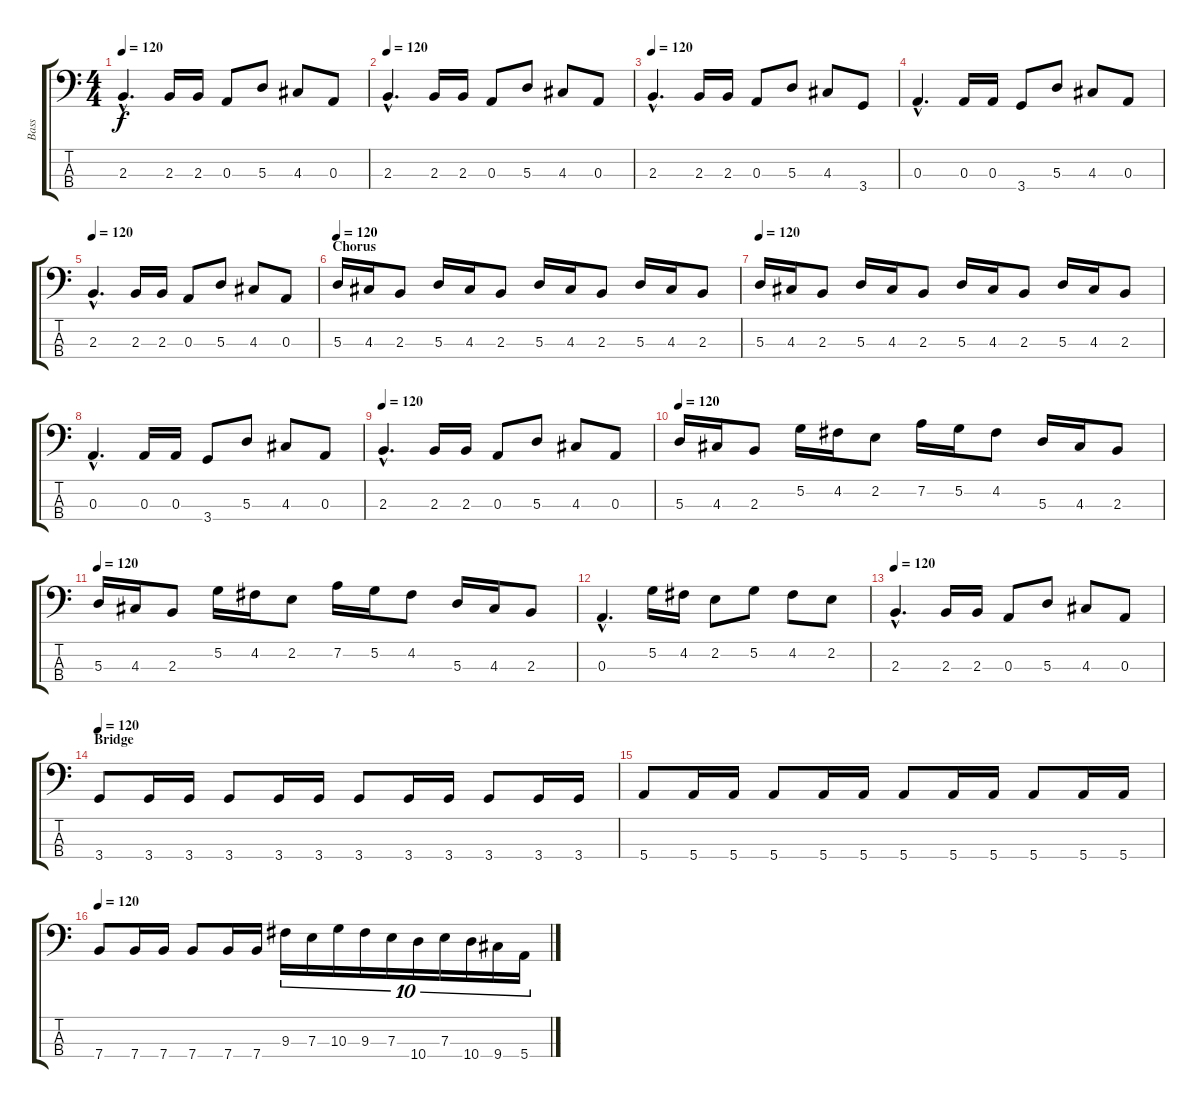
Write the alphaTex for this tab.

\track ("Bass" "Bass") {instrument electricbasspick}
\staff {score tabs}
\tuning (G2 D2 A1 E1) {hide}
\ts (4 4)
\tempo 120
\clef f4
\ks c
2.3{hac}.4{d dy f} 2.3.16 2.3.16 0.3.8 5.3.8 4.3.8 0.3.8 |
\tempo 120
2.3{hac}.4{d} 2.3.16 2.3.16 0.3.8 5.3.8 4.3.8 0.3.8 |
\tempo 120
2.3{hac}.4{d} 2.3.16 2.3.16 0.3.8 5.3.8 4.3.8 3.4.8 |
0.3{hac}.4{d} 0.3.16 0.3.16 3.4.8 5.3.8 4.3.8 0.3.8 |
\tempo 120
2.3{hac}.4{d} 2.3.16 2.3.16 0.3.8 5.3.8 4.3.8 0.3.8 |
\section ("" "Chorus")
\tempo 120
5.3.16 4.3.16 2.3.8 5.3.16 4.3.16 2.3.8 5.3.16 4.3.16 2.3.8 5.3.16 4.3.16 2.3.8 |
\tempo 120
5.3.16 4.3.16 2.3.8 5.3.16 4.3.16 2.3.8 5.3.16 4.3.16 2.3.8 5.3.16 4.3.16 2.3.8 |
0.3{hac}.4{d} 0.3.16 0.3.16 3.4.8 5.3.8 4.3.8 0.3.8 |
\tempo 120
2.3{hac}.4{d} 2.3.16 2.3.16 0.3.8 5.3.8 4.3.8 0.3.8 |
\tempo 120
5.3.16 4.3.16 2.3.8 5.2.16 4.2.16 2.2.8 7.2.16 5.2.16 4.2.8 5.3.16 4.3.16 2.3.8 |
\tempo 120
5.3.16 4.3.16 2.3.8 5.2.16 4.2.16 2.2.8 7.2.16 5.2.16 4.2.8 5.3.16 4.3.16 2.3.8 |
0.3{hac}.4{d} 5.2.16 4.2.16 2.2.8 5.2.8 4.2.8 2.2.8 |
\tempo 120
2.3{hac}.4{d} 2.3.16 2.3.16 0.3.8 5.3.8 4.3.8 0.3.8 |
\section ("" "Bridge")
\tempo 120
3.4.8 3.4.16 3.4.16 3.4.8 3.4.16 3.4.16 3.4.8 3.4.16 3.4.16 3.4.8 3.4.16 3.4.16 |
5.4.8 5.4.16 5.4.16 5.4.8 5.4.16 5.4.16 5.4.8 5.4.16 5.4.16 5.4.8 5.4.16 5.4.16 |
\tempo 120
7.4.8 7.4.16 7.4.16 7.4.8 7.4.16 7.4.16 9.3.16{tu (10 8)} 7.3.16{tu (10 8)} 10.3.16{tu (10 8)} 9.3.16{tu (10 8)} 7.3.16{tu (10 8)} 10.4.16{tu (10 8)} 7.3.16{tu (10 8)} 10.4.16{tu (10 8)} 9.4.16{tu (10 8)} 5.4.16{tu (10 8)}
